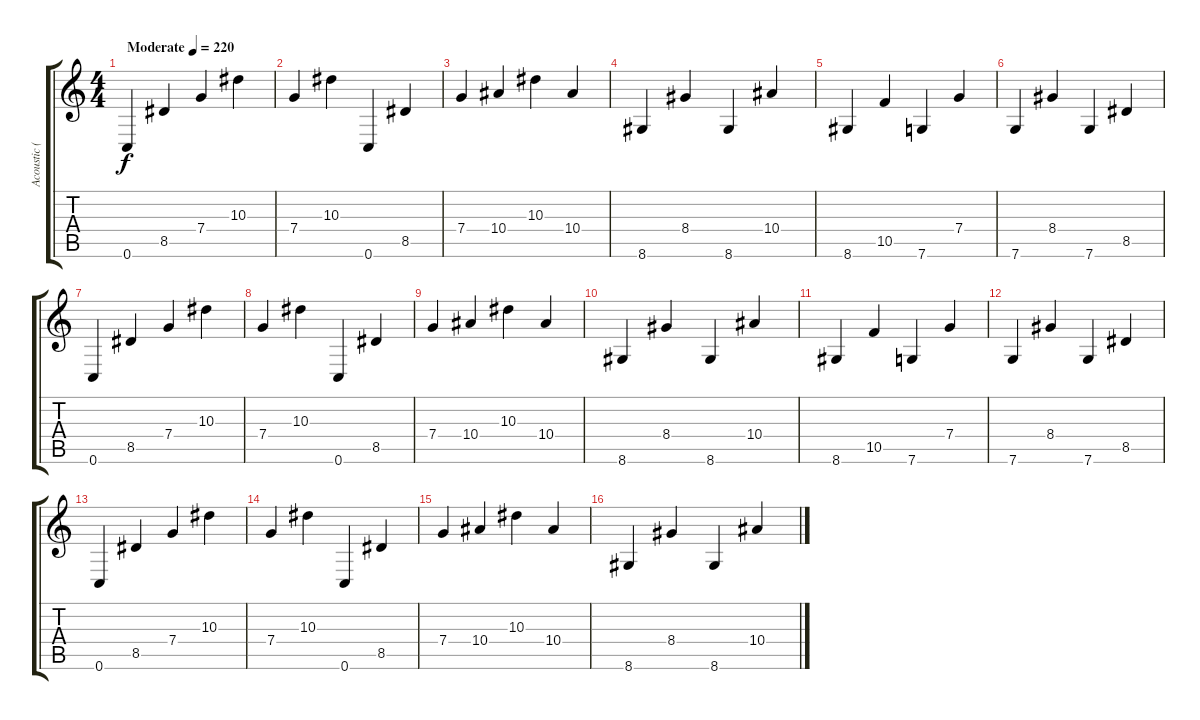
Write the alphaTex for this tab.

\track ("Acoustic (Vando)" "Acoustic (") {instrument acousticguitarsteel}
\staff {score tabs}
\tuning (D4 A3 F3 C3 G2 C2) {hide}
\ts (4 4)
\tempo (220 "Moderate")
\clef g2
\ks c
0.6.4{dy f instrument acousticguitarsteel} 8.5.4 7.4.4 10.3.4 |
7.4.4 10.3.4 0.6.4 8.5.4 |
7.4.4 10.4.4 10.3.4 10.4.4 |
8.6.4 8.4.4 8.6.4 10.4.4 |
8.6.4 10.5.4 7.6.4 7.4.4 |
7.6.4 8.4.4 7.6.4 8.5.4 |
0.6.4 8.5.4 7.4.4 10.3.4 |
7.4.4 10.3.4 0.6.4 8.5.4 |
7.4.4 10.4.4 10.3.4 10.4.4 |
8.6.4 8.4.4 8.6.4 10.4.4 |
8.6.4 10.5.4 7.6.4 7.4.4 |
7.6.4 8.4.4 7.6.4 8.5.4 |
0.6.4 8.5.4 7.4.4 10.3.4 |
7.4.4 10.3.4 0.6.4 8.5.4 |
7.4.4 10.4.4 10.3.4 10.4.4 |
8.6.4 8.4.4 8.6.4 10.4.4
